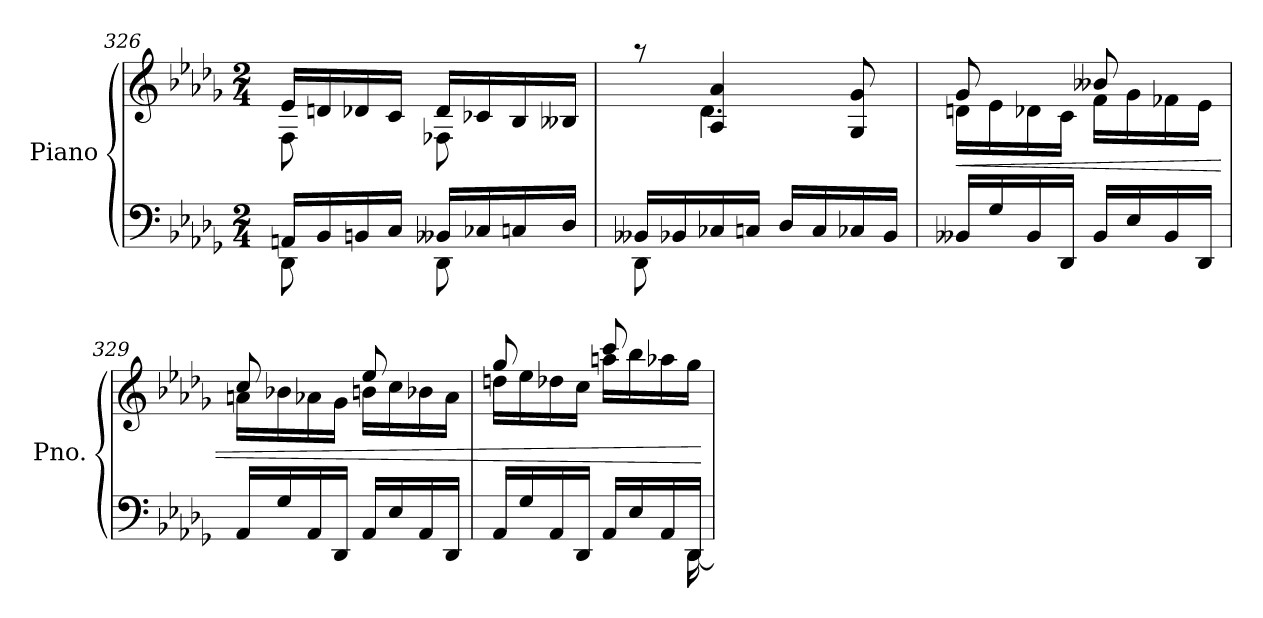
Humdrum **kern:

**kern	**kern	**dynam
*part1	*part1	*part1
*staff2	*staff1	*staff1/2
*I"Piano	*	*
*I'Pno.	*	*
*clefF4	*clefG2	*
*k[b-e-a-d-g-]	*k[b-e-a-d-g-]	*
*D-:	*D-:	*
*M2/4	*M2/4	*
=326	=326	=326
*^	*^	*
16AAn/LL	8DD-\	16e-/LL	8F\	.
16BB-/	.	16dn/	.	.
16BBn/	8ryy	16d-X/	8ryy	.
16C/JJ	.	16c/JJ	.	.
16BB--X/LL	8DD-\	16d-/LL	8F-X\	.
16C-X/	.	16c-X/	.	.
16Cn/	8ryy	16B-/	8ryy	.
16D-/JJ	.	16B--X/JJ	.	.
!!LO:PB:g=z	!!
=327	=327	=327	=327	=327
16BB--X/LL	8DD-\	8raa	8ryy	.
16BB-X/	.	.	.	.
16C-X/	4.ryy	4A-/ 4a-/	4.d-\	.
16Cn/JJ	.	.	.	.
16D-/LL	.	.	.	.
16C/	.	.	.	.
16C-X/	.	8G-/ 8g-/	.	.
16BB-/JJ	.	.	.	.
*v	*v	*	*	*
=328	=328	=328	=328
!	!	!	!LO:HP:b
16BB--X/LL	8g-/	16dn\LL	<
16G-/	.	16e-\	.
16BB--/	8ryy	16d-X\	.
16DD-/JJ	.	16c\JJ	.
16BB--/LL	8b--X/	16f\LL	.
16E-/	.	16g-\	.
16BB--/	8ryy	16f-X\	.
16DD-/JJ	.	16e-\JJ	.
=329	=329	=329	=329
16AA-/LL	8cc/	16an\LL	.
16G-/	.	16b-X\	.
16AA-/	8ryy	16a-X\	.
16DD-/JJ	.	16g-\JJ	.
16AA-/LL	8ee-/	16bn\LL	.
16E-/	.	16cc\	.
16AA-/	8ryy	16b-X\	.
16DD-/JJ	.	16a-\JJ	.
=330	=330	=330	=330
*^	*	*	*
16AA-/LL	4..ryy	8gg-/	16ddn\LL	.
16G-/	.	.	16ee-\	.
16AA-/	.	8ryy	16dd-X\	.
16DD-/JJ	.	.	16cc\JJ	.
16AA-/LL	.	8ccc/	16aan\LL	.
16E-/	.	.	16bb-\	.
16AA-/	.	8ryy	16aa-X\	.
16DD-/JJ	[16DD-\	.	16gg-\JJ	.
*v	*v	*	*	*
*	*v	*v	*
.	.	[
=	=	=
*-	*-	*-
